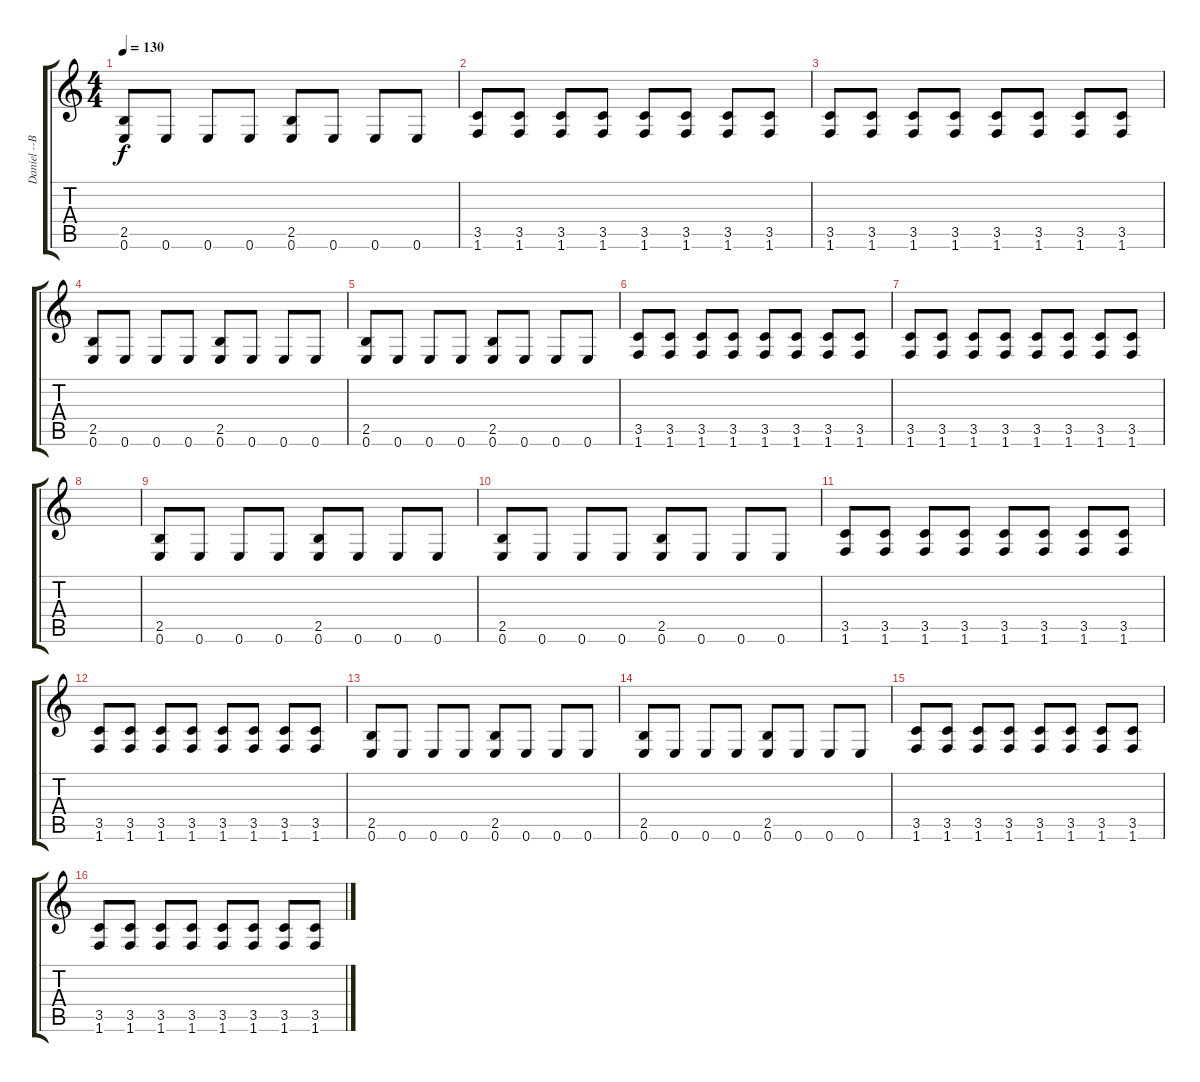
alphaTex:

\track ("Daniel --Base" "Daniel --B") {instrument distortionguitar}
\staff {score tabs}
\tuning (E4 B3 G3 D3 A2 E2) {hide}
\ts (4 4)
\tempo 130
\clef g2
\ks c
(2.5 0.6).8{dy f} 0.6.8 0.6.8 0.6.8 (2.5 0.6).8 0.6.8 0.6.8 0.6.8 |
(3.5 1.6).8 (3.5 1.6).8 (3.5 1.6).8 (3.5 1.6).8 (3.5 1.6).8 (3.5 1.6).8 (3.5 1.6).8 (3.5 1.6).8 |
(3.5 1.6).8 (3.5 1.6).8 (3.5 1.6).8 (3.5 1.6).8 (3.5 1.6).8 (3.5 1.6).8 (3.5 1.6).8 (3.5 1.6).8 |
(2.5 0.6).8 0.6.8 0.6.8 0.6.8 (2.5 0.6).8 0.6.8 0.6.8 0.6.8 |
(2.5 0.6).8 0.6.8 0.6.8 0.6.8 (2.5 0.6).8 0.6.8 0.6.8 0.6.8 |
(3.5 1.6).8 (3.5 1.6).8 (3.5 1.6).8 (3.5 1.6).8 (3.5 1.6).8 (3.5 1.6).8 (3.5 1.6).8 (3.5 1.6).8 |
(3.5 1.6).8 (3.5 1.6).8 (3.5 1.6).8 (3.5 1.6).8 (3.5 1.6).8 (3.5 1.6).8 (3.5 1.6).8 (3.5 1.6).8 |
|
(2.5 0.6).8 0.6.8 0.6.8 0.6.8 (2.5 0.6).8 0.6.8 0.6.8 0.6.8 |
(2.5 0.6).8 0.6.8 0.6.8 0.6.8 (2.5 0.6).8 0.6.8 0.6.8 0.6.8 |
(3.5 1.6).8 (3.5 1.6).8 (3.5 1.6).8 (3.5 1.6).8 (3.5 1.6).8 (3.5 1.6).8 (3.5 1.6).8 (3.5 1.6).8 |
(3.5 1.6).8 (3.5 1.6).8 (3.5 1.6).8 (3.5 1.6).8 (3.5 1.6).8 (3.5 1.6).8 (3.5 1.6).8 (3.5 1.6).8 |
(2.5 0.6).8 0.6.8 0.6.8 0.6.8 (2.5 0.6).8 0.6.8 0.6.8 0.6.8 |
(2.5 0.6).8 0.6.8 0.6.8 0.6.8 (2.5 0.6).8 0.6.8 0.6.8 0.6.8 |
(3.5 1.6).8 (3.5 1.6).8 (3.5 1.6).8 (3.5 1.6).8 (3.5 1.6).8 (3.5 1.6).8 (3.5 1.6).8 (3.5 1.6).8 |
(3.5 1.6).8 (3.5 1.6).8 (3.5 1.6).8 (3.5 1.6).8 (3.5 1.6).8 (3.5 1.6).8 (3.5 1.6).8 (3.5 1.6).8
